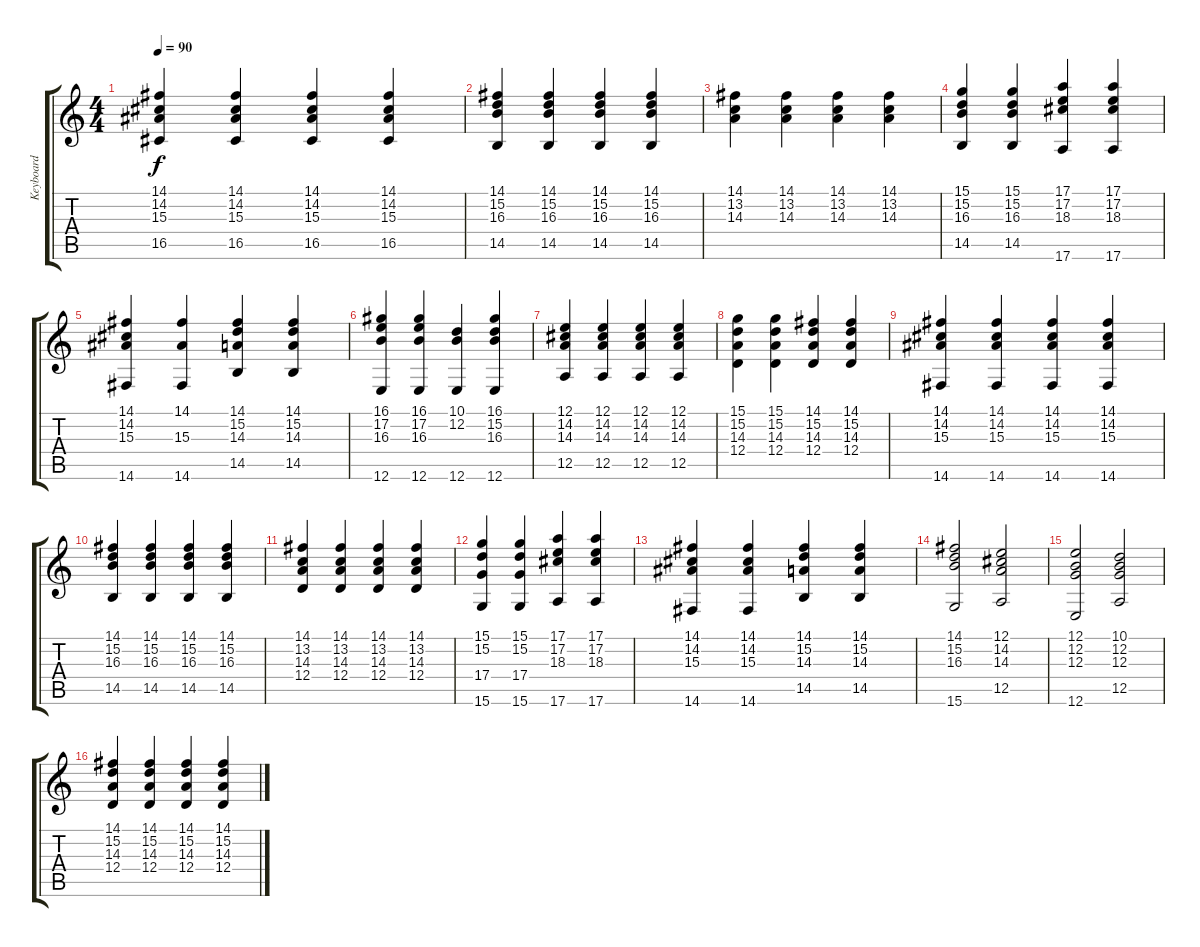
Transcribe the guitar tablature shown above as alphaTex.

\track ("Keyboard" "Keyboard") {instrument acousticgrandpiano}
\staff {score tabs}
\tuning (E4 B3 G3 D3 A2 E2) {hide}
\ts (4 4)
\tempo 90
\clef g2
\ks c
(14.1 14.2 15.3 16.5).4{dy f} (14.1 14.2 15.3 16.5).4 (14.1 14.2 15.3 16.5).4 (14.1 14.2 15.3 16.5).4 |
(14.1 15.2 16.3 14.5).4 (14.1 15.2 16.3 14.5).4 (14.1 15.2 16.3 14.5).4 (14.1 15.2 16.3 14.5).4 |
(14.1 13.2 14.3).4 (14.1 13.2 14.3).4 (14.1 13.2 14.3).4 (14.1 13.2 14.3).4 |
(15.1 15.2 16.3 14.5).4 (15.1 15.2 16.3 14.5).4 (17.1 17.2 18.3 17.6).4 (17.1 17.2 18.3 17.6).4 |
(14.1 14.2 15.3 14.6).4 (14.1 15.3 14.6).4 (14.1 15.2 14.3 14.5).4 (14.1 15.2 14.3 14.5).4 |
(16.1 17.2 16.3 12.6).4 (16.1 17.2 16.3 12.6).4 (10.1 12.2 12.6).4 (16.1 15.2 16.3 12.6).4 |
(12.1 14.2 14.3 12.5).4 (12.1 14.2 14.3 12.5).4 (12.1 14.2 14.3 12.5).4 (12.1 14.2 14.3 12.5).4 |
(15.1 15.2 14.3 12.4).4 (15.1 15.2 14.3 12.4).4 (14.1 15.2 14.3 12.4).4 (14.1 15.2 14.3 12.4).4 |
(14.1 14.2 15.3 14.6).4 (14.1 14.2 15.3 14.6).4 (14.1 14.2 15.3 14.6).4 (14.1 14.2 15.3 14.6).4 |
(14.1 15.2 16.3 14.5).4 (14.1 15.2 16.3 14.5).4 (14.1 15.2 16.3 14.5).4 (14.1 15.2 16.3 14.5).4 |
(14.1 13.2 14.3 12.4).4 (14.1 13.2 14.3 12.4).4 (14.1 13.2 14.3 12.4).4 (14.1 13.2 14.3 12.4).4 |
(15.1 15.2 17.4 15.6).4 (15.1 15.2 17.4 15.6).4 (17.1 17.2 18.3 17.6).4 (17.1 17.2 18.3 17.6).4 |
(14.1 14.2 15.3 14.6).4 (14.1 14.2 15.3 14.6).4 (14.1 15.2 14.3 14.5).4 (14.1 15.2 14.3 14.5).4 |
(14.1 15.2 16.3 15.6).2 (12.1 14.2 14.3 12.5).2 |
(12.1 12.2 12.3 12.6).2 (10.1 12.2 12.3 12.5).2 |
(14.1 15.2 14.3 12.4).4 (14.1 15.2 14.3 12.4).4 (14.1 15.2 14.3 12.4).4 (14.1 15.2 14.3 12.4).4
